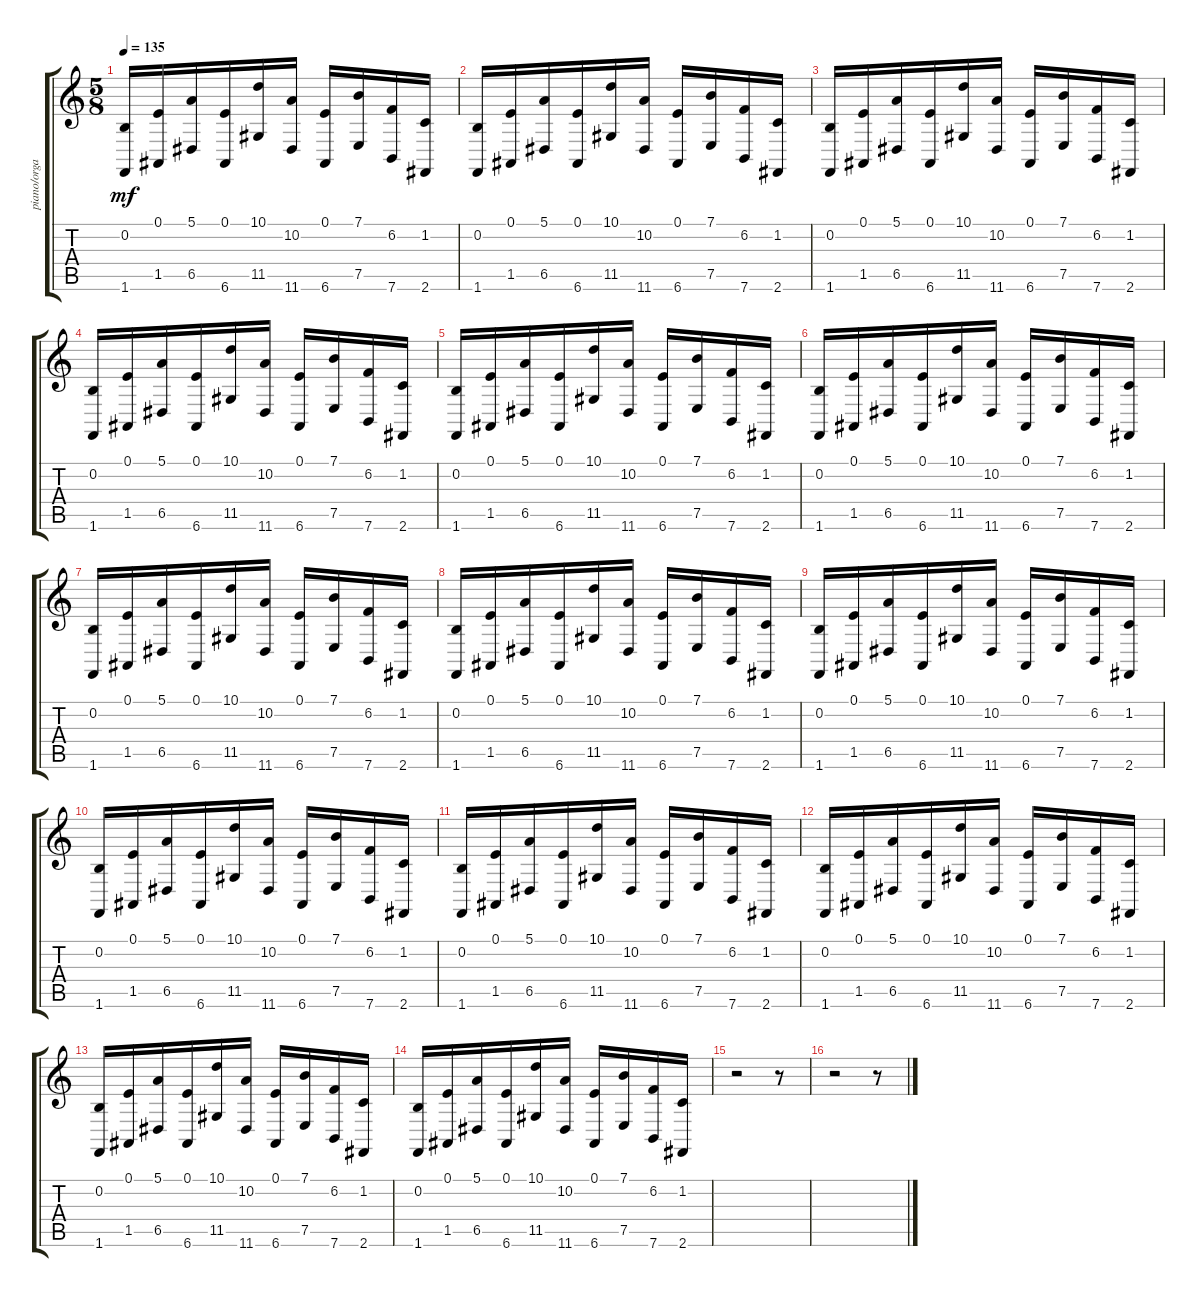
\track ("piano/organ/synths  " "piano/orga") {instrument brightacousticpiano}
\staff {score tabs}
\tuning (E4 B3 G3 D3 A2 E2) {hide}
\ts (5 8)
\tempo 135
\clef g2
\ks c
(0.2 1.6).16{dy mf} (0.1 1.5).16 (5.1 6.5).16 (0.1 6.6).16 (10.1 11.5).16 (10.2 11.6).16 (0.1 6.6).16 (7.1 7.5).16 (6.2 7.6).16 (1.2 2.6).16 |
(0.2 1.6).16 (0.1 1.5).16 (5.1 6.5).16 (0.1 6.6).16 (10.1 11.5).16 (10.2 11.6).16 (0.1 6.6).16 (7.1 7.5).16 (6.2 7.6).16 (1.2 2.6).16 |
(0.2 1.6).16 (0.1 1.5).16 (5.1 6.5).16 (0.1 6.6).16 (10.1 11.5).16 (10.2 11.6).16 (0.1 6.6).16 (7.1 7.5).16 (6.2 7.6).16 (1.2 2.6).16 |
(0.2 1.6).16 (0.1 1.5).16 (5.1 6.5).16 (0.1 6.6).16 (10.1 11.5).16 (10.2 11.6).16 (0.1 6.6).16 (7.1 7.5).16 (6.2 7.6).16 (1.2 2.6).16 |
(0.2 1.6).16 (0.1 1.5).16 (5.1 6.5).16 (0.1 6.6).16 (10.1 11.5).16 (10.2 11.6).16 (0.1 6.6).16 (7.1 7.5).16 (6.2 7.6).16 (1.2 2.6).16 |
(0.2 1.6).16 (0.1 1.5).16 (5.1 6.5).16 (0.1 6.6).16 (10.1 11.5).16 (10.2 11.6).16 (0.1 6.6).16 (7.1 7.5).16 (6.2 7.6).16 (1.2 2.6).16 |
(0.2 1.6).16 (0.1 1.5).16 (5.1 6.5).16 (0.1 6.6).16 (10.1 11.5).16 (10.2 11.6).16 (0.1 6.6).16 (7.1 7.5).16 (6.2 7.6).16 (1.2 2.6).16 |
(0.2 1.6).16 (0.1 1.5).16 (5.1 6.5).16 (0.1 6.6).16 (10.1 11.5).16 (10.2 11.6).16 (0.1 6.6).16 (7.1 7.5).16 (6.2 7.6).16 (1.2 2.6).16 |
(0.2 1.6).16 (0.1 1.5).16 (5.1 6.5).16 (0.1 6.6).16 (10.1 11.5).16 (10.2 11.6).16 (0.1 6.6).16 (7.1 7.5).16 (6.2 7.6).16 (1.2 2.6).16 |
(0.2 1.6).16 (0.1 1.5).16 (5.1 6.5).16 (0.1 6.6).16 (10.1 11.5).16 (10.2 11.6).16 (0.1 6.6).16 (7.1 7.5).16 (6.2 7.6).16 (1.2 2.6).16 |
(0.2 1.6).16 (0.1 1.5).16 (5.1 6.5).16 (0.1 6.6).16 (10.1 11.5).16 (10.2 11.6).16 (0.1 6.6).16 (7.1 7.5).16 (6.2 7.6).16 (1.2 2.6).16 |
(0.2 1.6).16 (0.1 1.5).16 (5.1 6.5).16 (0.1 6.6).16 (10.1 11.5).16 (10.2 11.6).16 (0.1 6.6).16 (7.1 7.5).16 (6.2 7.6).16 (1.2 2.6).16 |
(0.2 1.6).16 (0.1 1.5).16 (5.1 6.5).16 (0.1 6.6).16 (10.1 11.5).16 (10.2 11.6).16 (0.1 6.6).16 (7.1 7.5).16 (6.2 7.6).16 (1.2 2.6).16 |
(0.2 1.6).16 (0.1 1.5).16 (5.1 6.5).16 (0.1 6.6).16 (10.1 11.5).16 (10.2 11.6).16 (0.1 6.6).16 (7.1 7.5).16 (6.2 7.6).16 (1.2 2.6).16 |
r.2 r.8 |
r.2 r.8
